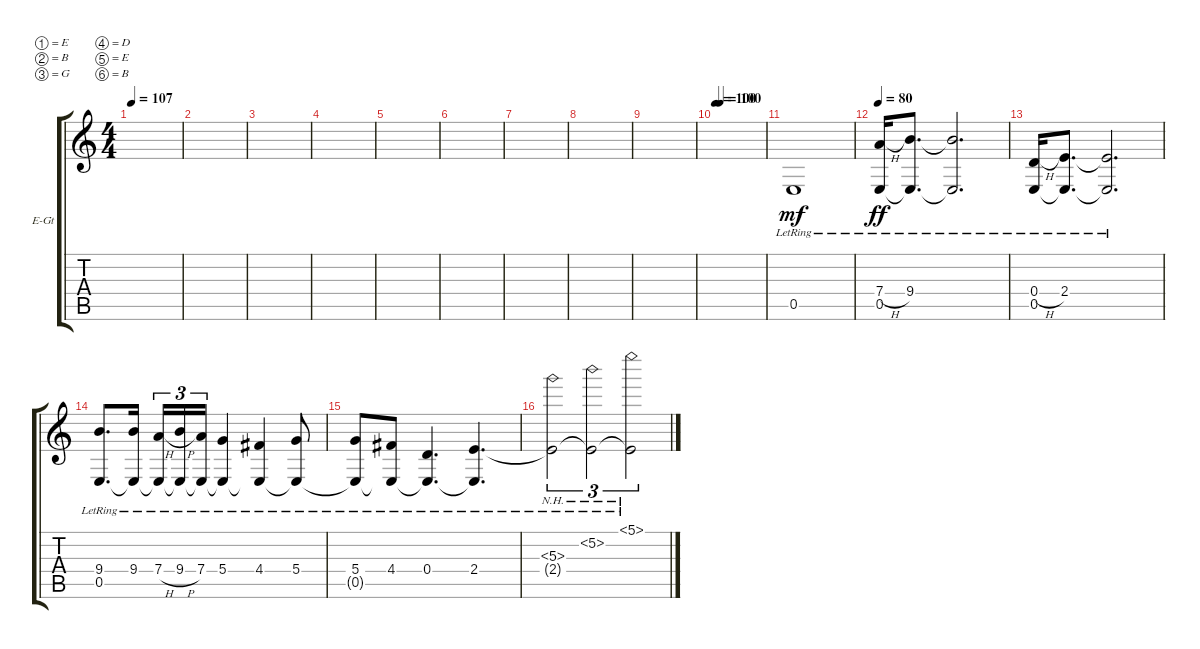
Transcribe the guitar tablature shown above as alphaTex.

\defaultSystemsLayout 4
\bracketExtendMode groupsimilarinstruments
\firstSystemTrackNameOrientation horizontal
\otherSystemsTrackNameOrientation horizontal
\track ("Adam Jones - Clean Guitar" "E-Gt") {instrument electricguitarclean}
\staff {score tabs}
\tuning (E4 B3 G3 D3 E2 B1)
\ts (4 4)
\tempo 107
\clef g2
\scale
0.333333
\ks c
|
\scale
0.333333 |
\scale
0.333333 |
\scale
0.333333 |
\scale
0.333333 |
\scale
0.333333 |
\scale
0.333333 |
\scale
0.333333 |
\scale
0.333333 |
\tempo 100
\tempo (100 0.09375)
\scale
0.333333 |
\scale
0.333333 0.5{lr}.1{dy mf} |
\tempo 80
\scale
0.333333 (0.5{lr} 7.4{h lr}).16{dy ff} (9.4{lr} 0.5{lr t}).8{d} (0.5{lr t} 9.4{lr t}).2{d} |
\scale
0.333333 (0.5{lr} 0.4{h lr}).16 (2.4{lr} 0.5{lr t}).8{d} (0.5{lr t} 2.4{lr t}).2{d} |
\scale
0.333333 (9.4{lr} 0.5).8{d} (9.4{lr} 0.5{t}).16 (7.4{h lr} 0.5{t}).16{tu (3 2)} (9.4{h lr} 0.5{t}).16{tu (3 2)} (7.4{lr} 0.5{t}).16{tu (3 2)} (5.4{lr} 0.5{t}).4 (4.4{lr} 0.5{t}).4 (5.4{lr} 0.5{t}).8 |
\scale
0.333333 (5.4{lr} 0.5{t}).8 (4.4{lr} 0.5{t}).8 (0.4{lr} 0.5{t}).4{d} (2.4{lr} 0.5{t}).4{d} |
(2.4{lr t} 5.3{nh lr}).2{tu (3 2)} (2.4{lr t} 5.2{nh lr}).2{tu (3 2)} (2.4{lr t} 5.1{nh lr}).2{tu (3 2)}
